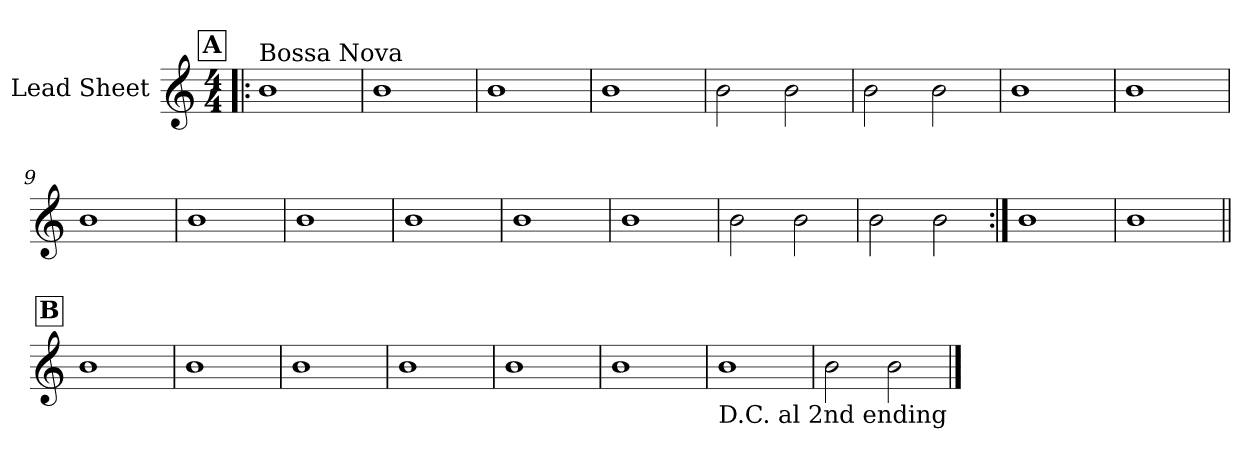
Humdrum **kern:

**kern
*part1
*staff1
*I"Lead Sheet
*clefG2
*k[]
*M4/4
!!LO:REH:place=s1:a:fs=14:t=A
=1!|:
!LO:TX:a:t=Bossa Nova
1b
=2
1b
=3
1b
=4
1b
!!LO:LB:g=z
=5
2b\
2b\
=6
2b\
2b\
=7
1b
=8
1b
!!LO:LB:g=z
=9
1b
=10
1b
=11
1b
=12
1b
!!LO:LB:g=z
=13
1b
=14
1b
=15
2b\
2b\
=16
2b\
2b\
!!LO:LB:g=z
=17:|!
1b
=18
1b
!!LO:LB:g=z
!!LO:REH:place=s1:a:fs=14:t=B
=19||
1b
=20
1b
=21
1b
=22
1b
!!LO:LB:g=z
=23
1b
=24
1b
=25
!LO:TX:b:t=D.C. al 2nd ending
1b
=26
2b\
2b\
==
*-
